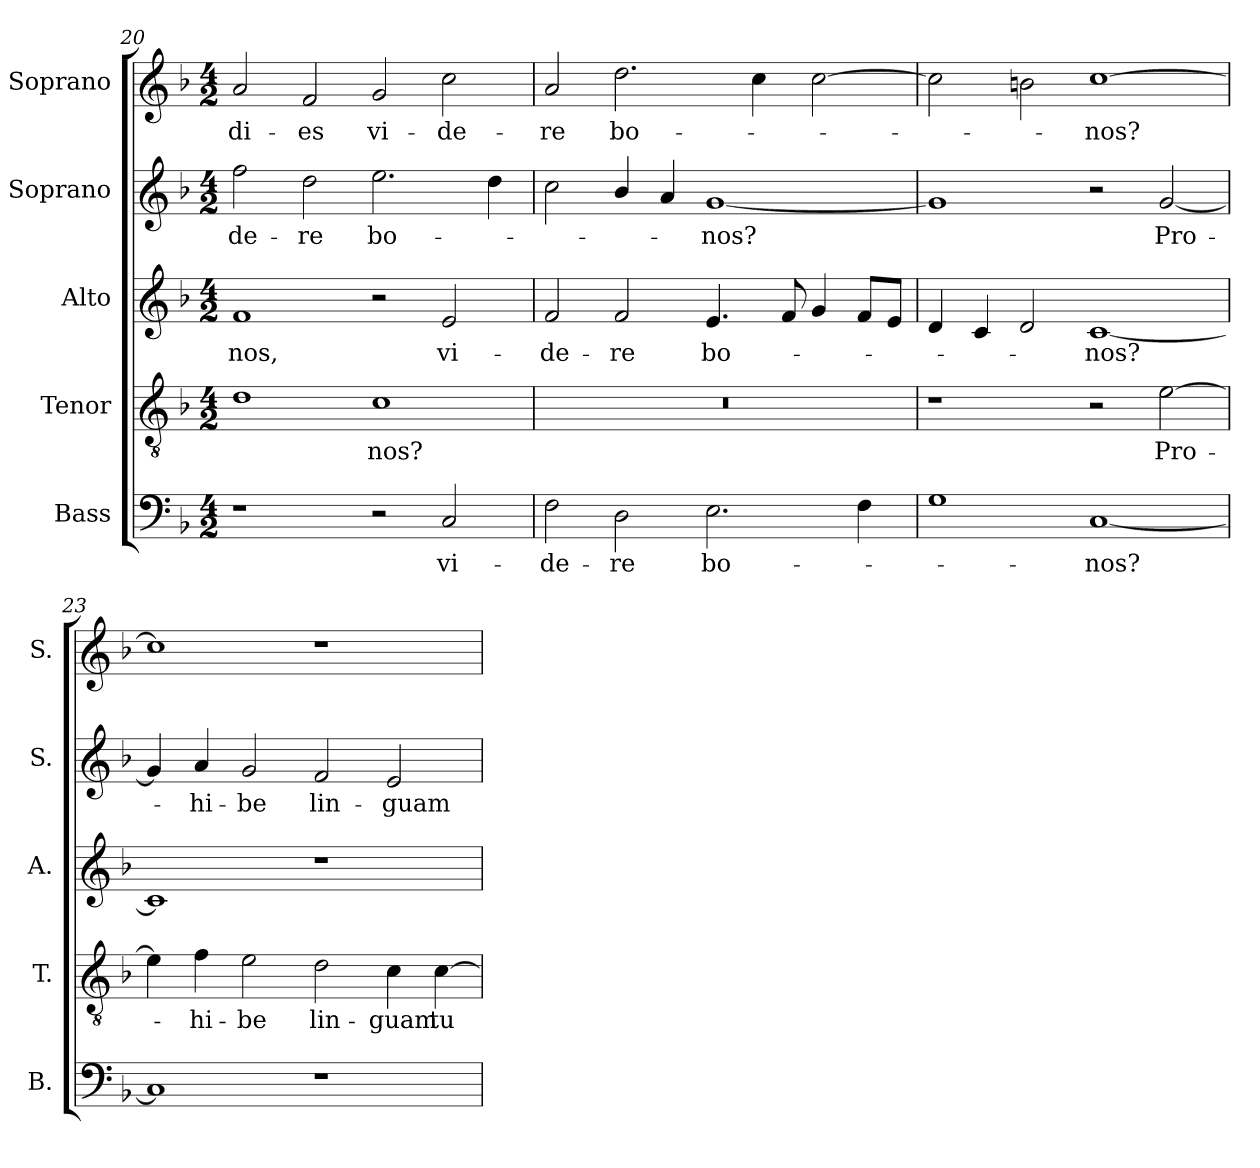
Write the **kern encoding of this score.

**kern	**text	**kern	**text	**kern	**text	**kern	**text	**kern	**text
*part5	*part5	*part4	*part4	*part3	*part3	*part2	*part2	*part1	*part1
*staff5	*staff5	*staff4	*staff4	*staff3	*staff3	*staff2	*staff2	*staff1	*staff1
*I"Bass	*	*I"Tenor	*	*I"Alto	*	*I"Soprano	*	*I"Soprano	*
*I'B.	*	*I'T.	*	*I'A.	*	*I'S.	*	*I'S.	*
!!LO:LB:g=z
*clefF4	*	*clefGv2	*	*clefG2	*	*clefG2	*	*clefG2	*
*	*	*ITrd7c12	*	*	*	*	*	*	*
*k[b-]	*	*k[b-]	*	*k[b-]	*	*k[b-]	*	*k[b-]	*
*F:	*	*F:	*	*F:	*	*F:	*	*F:	*
*M4/2	*	*M4/2	*	*M4/2	*	*M4/2	*	*M4/2	*
=20	=20	=20	=20	=20	=20	=20	=20	=20	=20
!	!	!	!	!	!LO:LY:b:color=#000000	!	!	!	!
!	!	!	!	!	!	!	!LO:LY:b:color=#000000	!	!
!	!	!	!	!	!	!	!	!	!LO:LY:b:color=#000000
1r	.	1Di	.	1fi	-nos,	2ffi\	-de-	2ai/	di-
!	!	!	!	!	!	!	!LO:LY:b:color=#000000	!	!
!	!	!	!	!	!	!	!	!	!LO:LY:b:color=#000000
.	.	.	.	.	.	2ddi\	-re	2fi/	-es
!	!	!	!LO:LY:b:color=#000000	!	!	!	!	!	!
!	!	!	!	!	!	!	!LO:LY:b:color=#000000	!	!
!	!	!	!	!	!	!	!	!	!LO:LY:b:color=#000000
2r	.	1Ci	-nos?	2r	.	2.eei\	bo-	2gi/	vi-
!	!LO:LY:b:color=#000000	!	!	!	!	!	!	!	!
!	!	!	!	!	!LO:LY:b:color=#000000	!	!	!	!
!	!	!	!	!	!	!	!	!	!LO:LY:b:color=#000000
2Ci/	vi-	.	.	2ei/	vi-	.	.	2cci\	-de-
.	.	.	.	.	.	4ddi\	.	.	.
=21	=21	=21	=21	=21	=21	=21	=21	=21	=21
!	!LO:LY:b:color=#000000	!LO:N:vis=1	!	!	!	!	!	!	!
!	!	!	!	!	!LO:LY:b:color=#000000	!	!	!	!
!	!	!	!	!	!	!	!	!	!LO:LY:b:color=#000000
2Fi\	-de-	0r	.	2fi/	-de-	2cci\	.	2ai/	-re
!	!LO:LY:b:color=#000000	!	!	!	!	!	!	!	!
!	!	!	!	!	!LO:LY:b:color=#000000	!	!	!	!
!	!	!	!	!	!	!	!	!	!LO:LY:b:color=#000000
2Di\	-re	.	.	2fi/	-re	4b-i/	.	2.ddi\	bo-
.	.	.	.	.	.	4ai/	.	.	.
!	!LO:LY:b:color=#000000	!	!	!	!	!	!	!	!
!	!	!	!	!	!LO:LY:b:color=#000000	!	!	!	!
!	!	!	!	!	!	!	!LO:LY:b:color=#000000	!	!
2.Ei\	bo-	.	.	4.ei/	bo-	[1gi	-nos?	.	.
.	.	.	.	.	.	.	.	4cci\	.
.	.	.	.	8fi/	.	.	.	.	.
.	.	.	.	4gi/	.	.	.	[2cci\	.
4Fi\	.	.	.	8fi/L	.	.	.	.	.
.	.	.	.	8ei/J	.	.	.	.	.
=22	=22	=22	=22	=22	=22	=22	=22	=22	=22
1Gi	.	1r	.	4di/	.	1gi]	.	2cci\]	.
.	.	.	.	4ci/	.	.	.	.	.
.	.	.	.	2di/	.	.	.	2bni\	.
!	!LO:LY:b:color=#000000	!	!	!	!	!	!	!	!
!	!	!	!	!	!LO:LY:b:color=#000000	!	!	!	!
!	!	!	!	!	!	!	!	!	!LO:LY:b:color=#000000
[1Ci	-nos?	2r	.	[1ci	-nos?	2r	.	[1cci	-nos?
!	!	!	!LO:LY:b:color=#000000	!	!	!	!	!	!
!	!	!	!	!	!	!	!LO:LY:b:color=#000000	!	!
.	.	[2Ei\	Pro-	.	.	[2gi/	Pro-	.	.
=23	=23	=23	=23	=23	=23	=23	=23	=23	=23
1Ci]	.	4Ei\]	.	1ci]	.	4gi/]	.	1cci]	.
!	!	!	!LO:LY:b:color=#000000	!	!	!	!	!	!
!	!	!	!	!	!	!	!LO:LY:b:color=#000000	!	!
.	.	4Fi\	-hi-	.	.	4ai/	-hi-	.	.
!	!	!	!LO:LY:b:color=#000000	!	!	!	!	!	!
!	!	!	!	!	!	!	!LO:LY:b:color=#000000	!	!
.	.	2Ei\	-be	.	.	2gi/	-be	.	.
!	!	!	!LO:LY:b:color=#000000	!	!	!	!	!	!
!	!	!	!	!	!	!	!LO:LY:b:color=#000000	!	!
1r	.	2Di\	lin-	1r	.	2fi/	lin-	1r	.
!	!	!	!LO:LY:b:color=#000000	!	!	!	!	!	!
!	!	!	!	!	!	!	!LO:LY:b:color=#000000	!	!
.	.	4Ci\	-guam	.	.	2ei/	-guam	.	.
!	!	!	!LO:LY:b:color=#000000	!	!	!	!	!	!
.	.	[4Ci\	tu-	.	.	.	.	.	.
=	=	=	=	=	=	=	=	=	=
*-	*-	*-	*-	*-	*-	*-	*-	*-	*-
